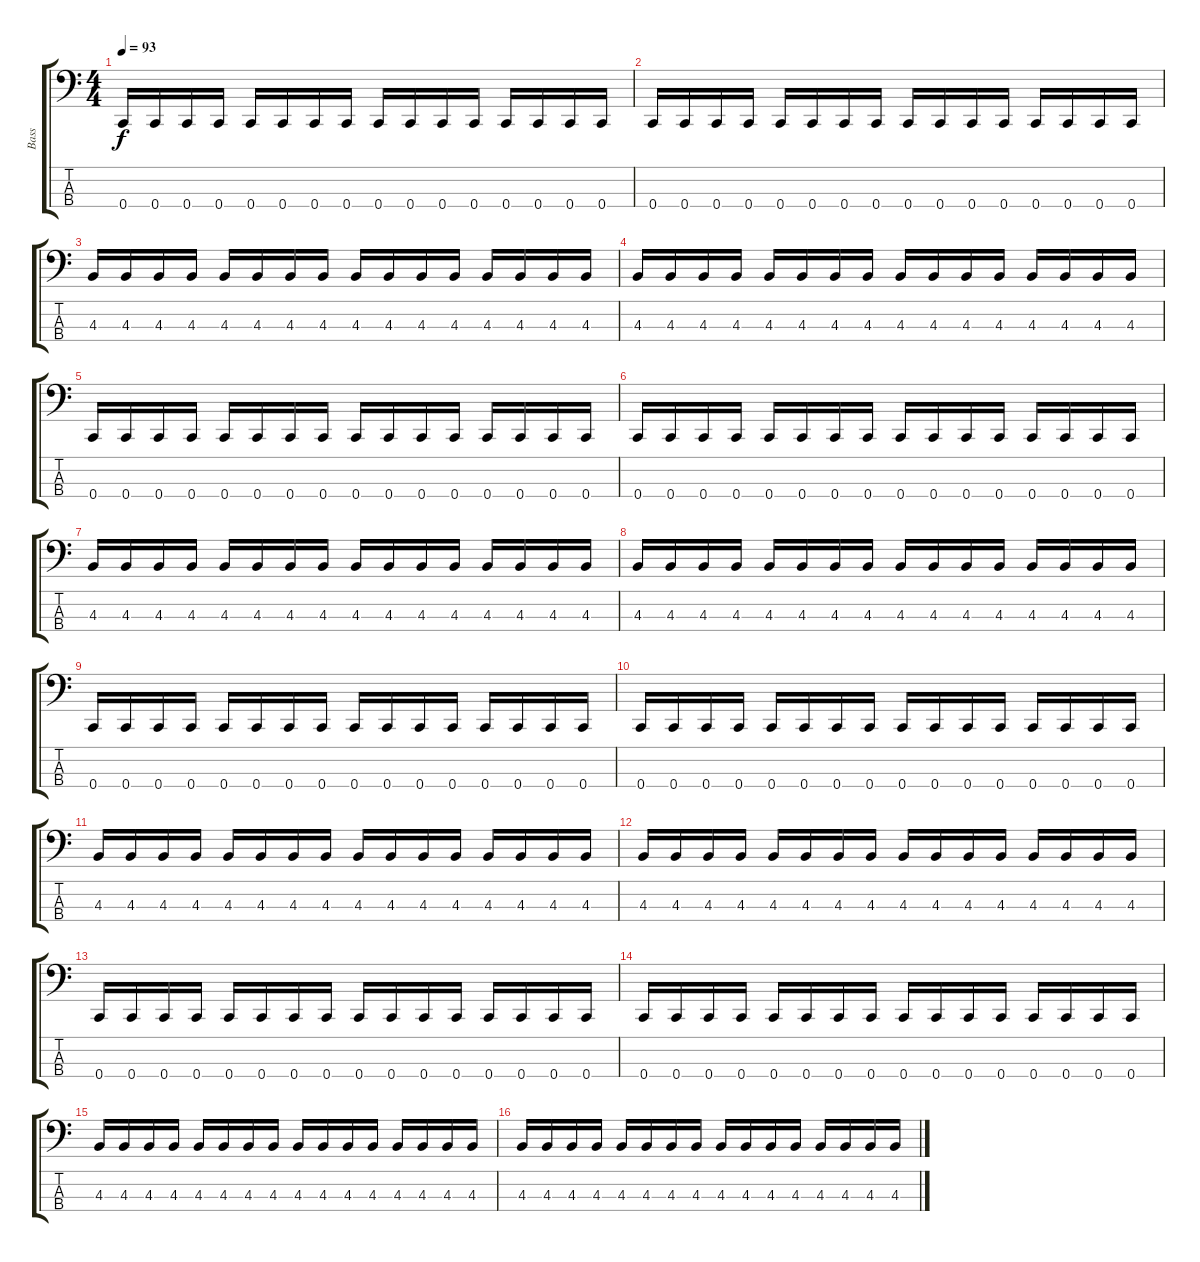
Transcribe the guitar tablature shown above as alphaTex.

\track ("Bass" "Bass") {instrument electricbassfinger}
\staff {score tabs}
\tuning (F2 C2 G1 C1) {hide}
\ts (4 4)
\tempo 93
\clef f4
\ks c
0.4.16{dy f} 0.4.16 0.4.16 0.4.16 0.4.16 0.4.16 0.4.16 0.4.16 0.4.16 0.4.16 0.4.16 0.4.16 0.4.16 0.4.16 0.4.16 0.4.16 |
0.4.16 0.4.16 0.4.16 0.4.16 0.4.16 0.4.16 0.4.16 0.4.16 0.4.16 0.4.16 0.4.16 0.4.16 0.4.16 0.4.16 0.4.16 0.4.16 |
4.3.16 4.3.16 4.3.16 4.3.16 4.3.16 4.3.16 4.3.16 4.3.16 4.3.16 4.3.16 4.3.16 4.3.16 4.3.16 4.3.16 4.3.16 4.3.16 |
4.3.16 4.3.16 4.3.16 4.3.16 4.3.16 4.3.16 4.3.16 4.3.16 4.3.16 4.3.16 4.3.16 4.3.16 4.3.16 4.3.16 4.3.16 4.3.16 |
0.4.16 0.4.16 0.4.16 0.4.16 0.4.16 0.4.16 0.4.16 0.4.16 0.4.16 0.4.16 0.4.16 0.4.16 0.4.16 0.4.16 0.4.16 0.4.16 |
0.4.16 0.4.16 0.4.16 0.4.16 0.4.16 0.4.16 0.4.16 0.4.16 0.4.16 0.4.16 0.4.16 0.4.16 0.4.16 0.4.16 0.4.16 0.4.16 |
4.3.16 4.3.16 4.3.16 4.3.16 4.3.16 4.3.16 4.3.16 4.3.16 4.3.16 4.3.16 4.3.16 4.3.16 4.3.16 4.3.16 4.3.16 4.3.16 |
4.3.16 4.3.16 4.3.16 4.3.16 4.3.16 4.3.16 4.3.16 4.3.16 4.3.16 4.3.16 4.3.16 4.3.16 4.3.16 4.3.16 4.3.16 4.3.16 |
0.4.16 0.4.16 0.4.16 0.4.16 0.4.16 0.4.16 0.4.16 0.4.16 0.4.16 0.4.16 0.4.16 0.4.16 0.4.16 0.4.16 0.4.16 0.4.16 |
0.4.16 0.4.16 0.4.16 0.4.16 0.4.16 0.4.16 0.4.16 0.4.16 0.4.16 0.4.16 0.4.16 0.4.16 0.4.16 0.4.16 0.4.16 0.4.16 |
4.3.16 4.3.16 4.3.16 4.3.16 4.3.16 4.3.16 4.3.16 4.3.16 4.3.16 4.3.16 4.3.16 4.3.16 4.3.16 4.3.16 4.3.16 4.3.16 |
4.3.16 4.3.16 4.3.16 4.3.16 4.3.16 4.3.16 4.3.16 4.3.16 4.3.16 4.3.16 4.3.16 4.3.16 4.3.16 4.3.16 4.3.16 4.3.16 |
0.4.16 0.4.16 0.4.16 0.4.16 0.4.16 0.4.16 0.4.16 0.4.16 0.4.16 0.4.16 0.4.16 0.4.16 0.4.16 0.4.16 0.4.16 0.4.16 |
0.4.16 0.4.16 0.4.16 0.4.16 0.4.16 0.4.16 0.4.16 0.4.16 0.4.16 0.4.16 0.4.16 0.4.16 0.4.16 0.4.16 0.4.16 0.4.16 |
4.3.16 4.3.16 4.3.16 4.3.16 4.3.16 4.3.16 4.3.16 4.3.16 4.3.16 4.3.16 4.3.16 4.3.16 4.3.16 4.3.16 4.3.16 4.3.16 |
4.3.16 4.3.16 4.3.16 4.3.16 4.3.16 4.3.16 4.3.16 4.3.16 4.3.16 4.3.16 4.3.16 4.3.16 4.3.16 4.3.16 4.3.16 4.3.16
